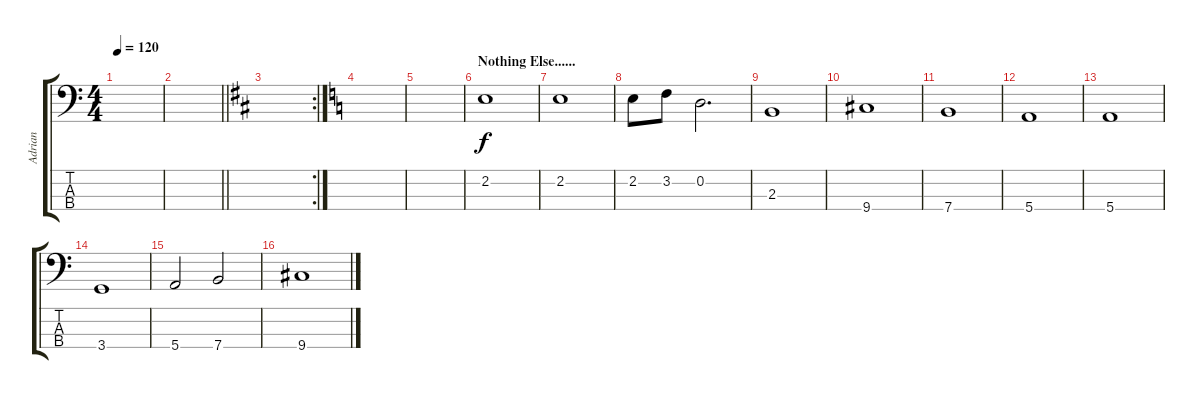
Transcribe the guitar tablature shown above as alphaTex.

\track ("Adrian" "Adrian") {instrument electricbassfinger}
\staff {score tabs}
\tuning (G2 D2 A1 E1) {hide}
\ts (4 4)
\tempo 120
\clef f4
\ks c
|
\barLineRight lightlight
|
\rc 2
\ks d
|
\ks c
|
|
\section ("" "Nothing Else......")
2.2.1 |
2.2.1 |
2.2.8 3.2.8 0.2.2{d} |
2.3.1 |
9.4.1 |
7.4.1 |
5.4.1 |
5.4.1 |
3.4.1 |
5.4.2 7.4.2 |
9.4.1
